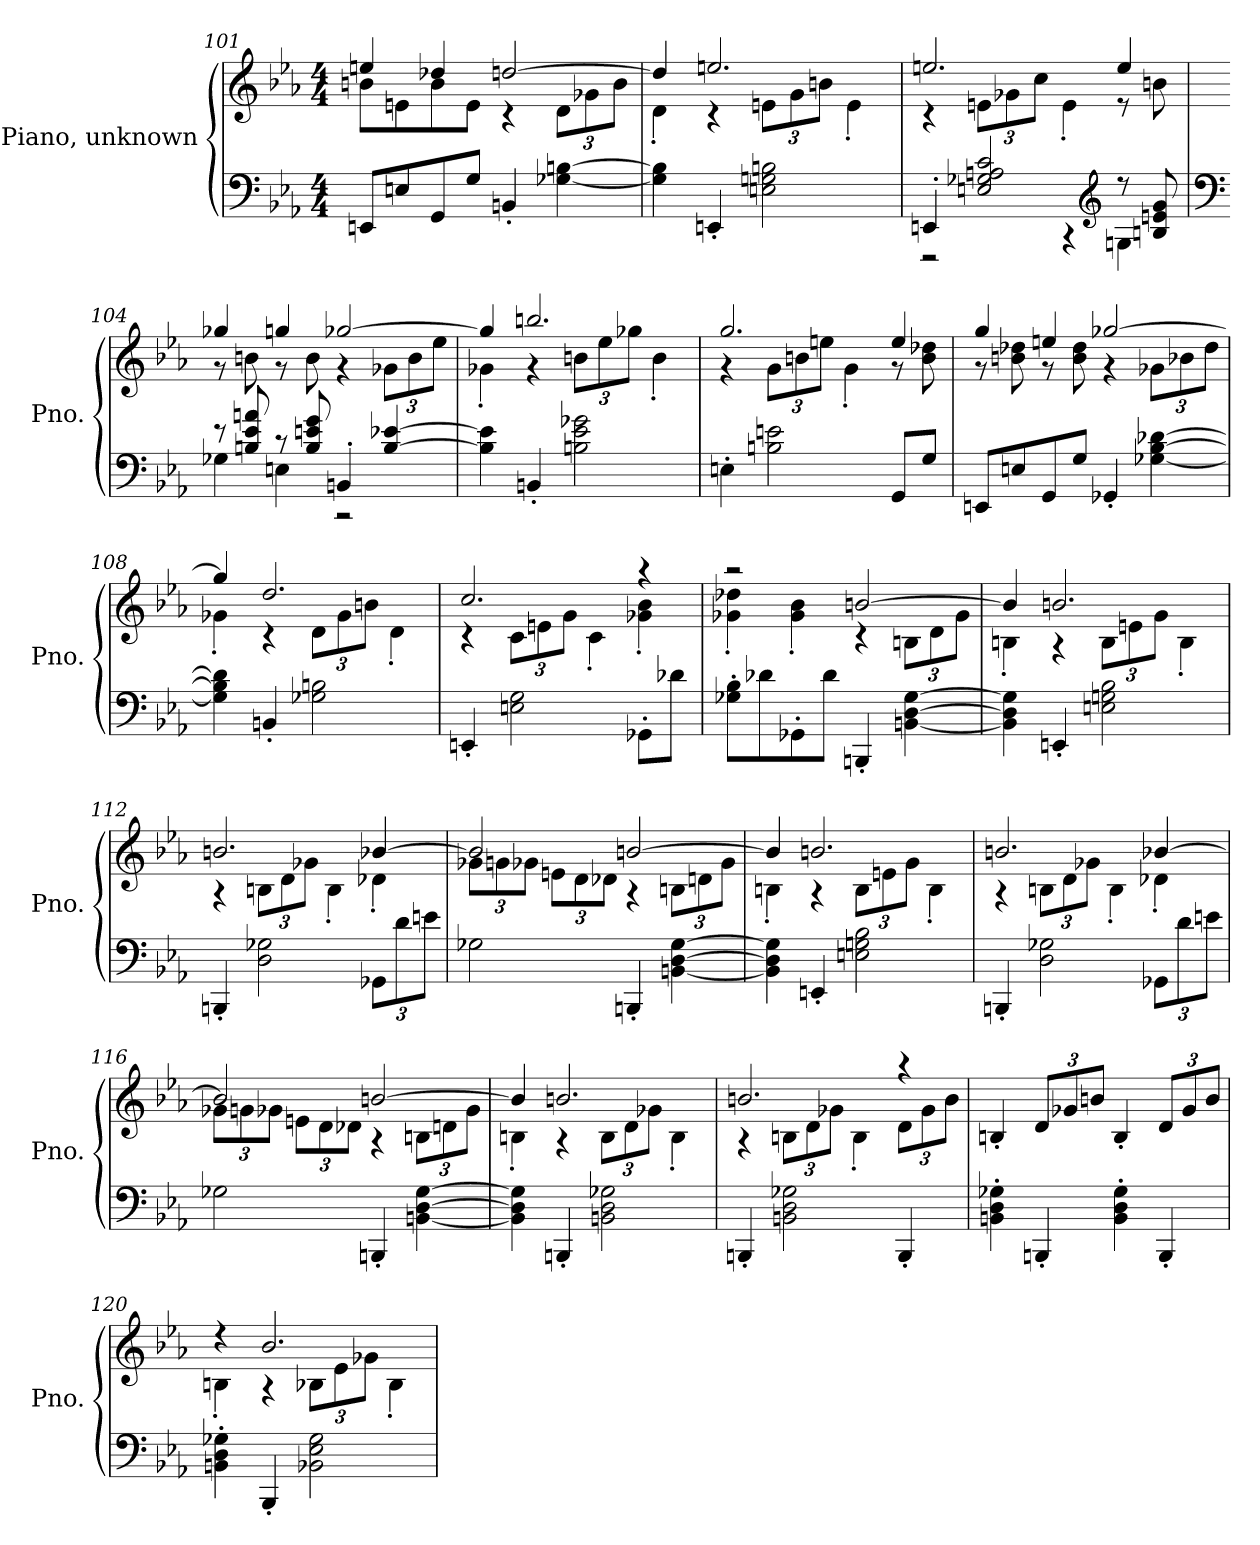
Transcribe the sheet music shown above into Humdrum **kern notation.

**kern	**kern
*part1	*part1
*staff2	*staff1
*I"Piano, unknown	*
*I'Pno.	*
!!LO:LB:g=z
*clefF4	*clefG2
*k[b-e-a-]	*k[b-e-a-]
*M4/4	*M4/4
=101	=101
*	*^
8EEn/L	4een/	8bn\L
8En/	.	8en\
8GG/	4dd-X/	8b\
8G/J	.	8e\J
4BBn'/	[2ddn/	4r
*	*	*Xbrackettup
[4G-X\ [4Bn\	.	12d\L
.	.	12g-X\
.	.	12b\J
=102	=102	=102
4G-\] 4B\]	4dd/]	4d'\
4EEn'/	2.een/	4r
2En\ 2Gn\ 2Bn\	.	12en\L
.	.	12g\
.	.	12bn\J
.	.	4e'\
=103	=103	=103
*^	*	*
4EEn'/	2r	2.een/	4r
2En/ 2G-X/ 2An/ 2c/	.	.	12en\L
.	.	.	12g-X\
.	.	.	12cc\J
.	4r	.	4e'\
*clefG2	*	*	*
8r	4Gn\	4ee/	8r
8Bn/ 8en/ 8g/	.	.	8bn\
!!LO:LB:g=z	!!
=104	=104	=104	=104
*clefF4	*	*	*
8r	4G-X\	4gg-X/	8r
8Bn/ 8e-/ 8an/	.	.	8bn\
8r	4En\	4ggn/	8r
8B/ 8en/ 8g/	.	.	8b\
4BBn'/	2r	[2gg-X/	4r
[4B/ [4e-X/	.	.	12g-X\L
.	.	.	12b\
.	.	.	12ee-\J
*v	*v	*	*
=105	=105	=105
4B\] 4e-\]	4gg-/]	4g-X'\
4BBn'/	2.bbn/	4r
2Bn\ 2e-\ 2g-X\	.	12bn\L
.	.	12ee-\
.	.	12gg-X\J
.	.	4b'\
=106	=106	=106
4En'\	2.gg/	4r
2Bn\ 2en\	.	12g\L
.	.	12bn\
.	.	12een\J
.	.	4g'\
8GG/L	4ee/	8r
8G/J	.	8b\ 8dd-X\
!!LO:LB:g=z	!!
=107	=107	=107
8EEn/L	4gg/	8r
8En/	.	8bn\ 8dd-X\
8GG/	4een/	8r
8G/J	.	8b\ 8dd-\
4GG-X'/	[2gg-X/	4r
[4G-X\ [4B-\ [4d-X\	.	12g-X\L
.	.	12b-X\
.	.	12dd-\J
=108	=108	=108
4G-\] 4B-\] 4d-\]	4gg-/]	4g-X'\
4BBn'/	2.dd/	4r
2G-X\ 2Bn\	.	12d\L
.	.	12g-\
.	.	12bn\J
.	.	4d'\
=109	=109	=109
4EEn'/	2.cc/	4r
2En\ 2G\	.	12c\L
.	.	12en\
.	.	12g\J
.	.	4c'\
8GG-X'\L	4r	4g-X\' 4b-\'
8d-X\J	.	.
!!LO:LB:g=z	!!
=110	=110	=110
8G-X\' 8B-\'L	2r	4g-X\' 4dd-X\'
8d-X\	.	.
8GG-X'\	.	4g-\' 4b-\'
8d-\J	.	.
4BBBn'/	[2bn/	4r
[4BBn\ [4D\ [4G-\	.	12Bn\L
.	.	12d\
.	.	12g-\J
=111	=111	=111
4BB\] 4D\] 4G-\]	4b/]	4Bn'\
4EEn'/	2.bn/	4r
2En\ 2Gn\ 2B-\	.	12B\L
.	.	12en\
.	.	12g\J
.	.	4B'\
=112	=112	=112
4BBBn'/	2.bn/	4r
2D\ 2G-X\	.	12Bn\L
.	.	12d\
.	.	12g-X\J
.	.	4B'\
*Xbrackettup	*	*
12GG-X\L	[4b-X/	4d-X'\
12d\	.	.
12en\J	.	.
!!LO:PB:g=z	!!
=113	=113	=113
2G-X\	2b-/]	12g-X\L
.	.	12gn\
.	.	12g-X\J
.	.	12en\L
.	.	12d\
.	.	12d-X\J
4BBBn'/	[2bn/	4r
[4BBn\ [4D\ [4G-\	.	12Bn\L
.	.	12dn\
.	.	12g-\J
=114	=114	=114
4BB\] 4D\] 4G-\]	4b/]	4Bn'\
4EEn'/	2.bn/	4r
2En\ 2Gn\ 2B-\	.	12B\L
.	.	12en\
.	.	12g\J
.	.	4B'\
=115	=115	=115
4BBBn'/	2.bn/	4r
2D\ 2G-X\	.	12Bn\L
.	.	12d\
.	.	12g-X\J
.	.	4B'\
12GG-X\L	[4b-X/	4d-X'\
12d\	.	.
12en\J	.	.
!!LO:LB:g=z	!!
=116	=116	=116
2G-X\	2b-/]	12g-X\L
.	.	12gn\
.	.	12g-X\J
.	.	12en\L
.	.	12d\
.	.	12d-X\J
4BBBn'/	[2bn/	4r
[4BBn\ [4D\ [4G-\	.	12Bn\L
.	.	12dn\
.	.	12g-\J
=117	=117	=117
4BB\] 4D\] 4G-\]	4b/]	4Bn'\
4BBBn'/	2.bn/	4r
2BBn\ 2D\ 2G-X\	.	12B\L
.	.	12d\
.	.	12g-X\J
.	.	4B'\
=118	=118	=118
4BBBn'/	2.bn/	4r
2BBn\ 2D\ 2G-X\	.	12Bn\L
.	.	12d\
.	.	12g-X\J
.	.	4B'\
4BBB'/	4r	12d\L
.	.	12g-\
.	.	12b\J
*	*v	*v
!!LO:LB:g=z
=119	=119
4BBn\' 4D\' 4G-X\'	4Bn'/
4BBBn'/	12d/L
.	12g-X/
.	12bn/J
4BB\' 4D\' 4G-\'	4B'/
4BBB'/	12d/L
.	12g-/
.	12b/J
=120	=120
*	*^
4BBn\' 4D\' 4G-X\'	4r	4Bn'\
4BBB-'/	2.b-/	4r
2BB-X\ 2E-\ 2G-\	.	12B-X\L
.	.	12e-\
.	.	12g-X\J
.	.	4B-'\
*	*v	*v
=	=
*-	*-
